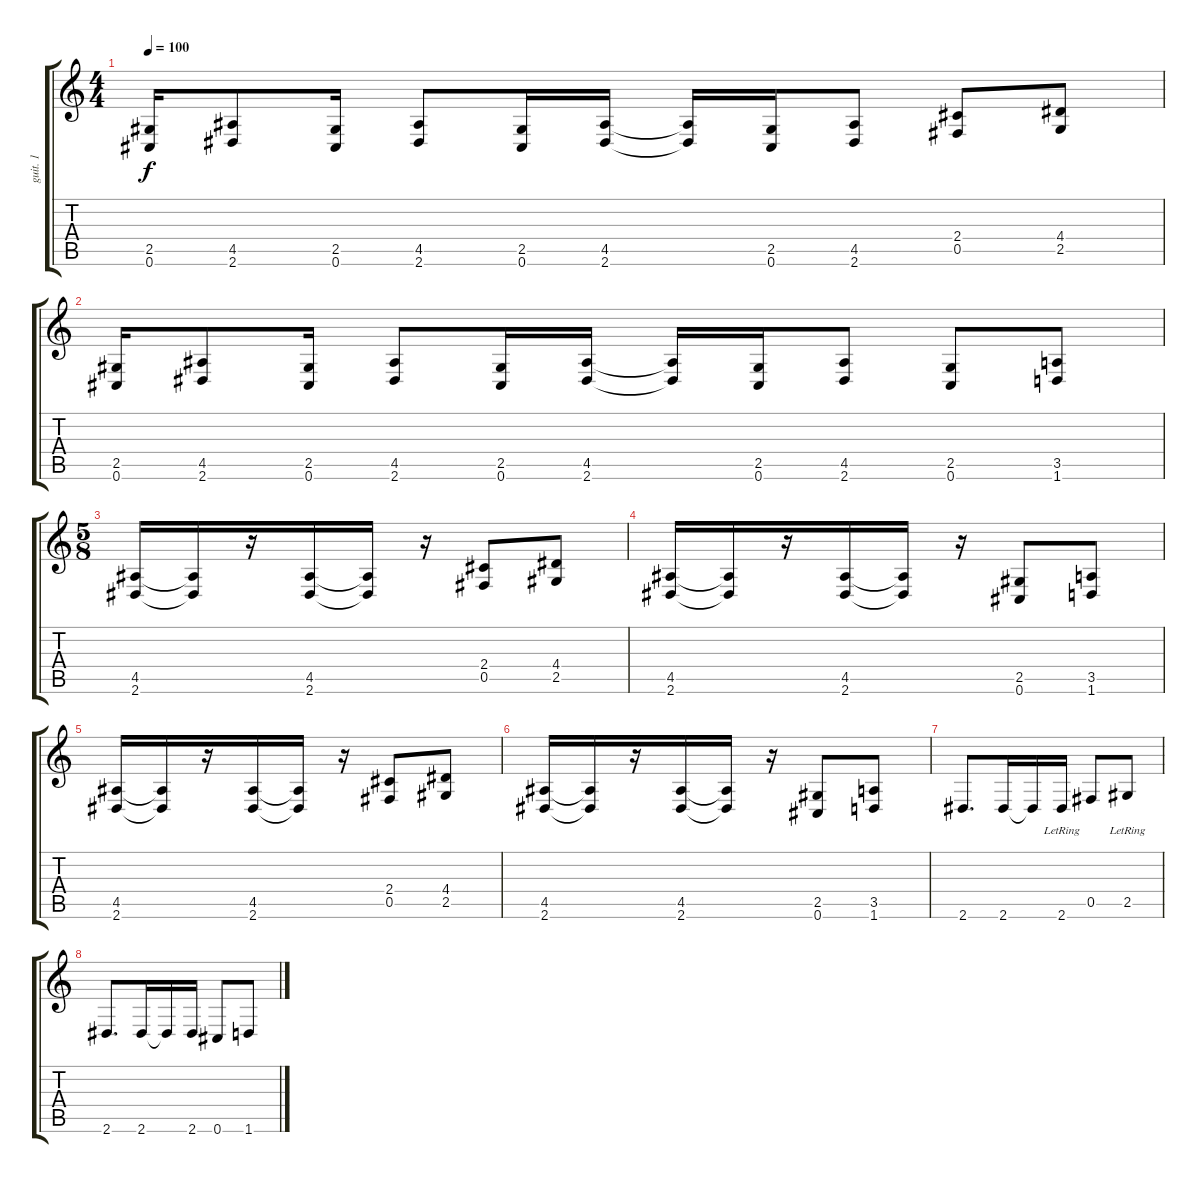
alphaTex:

\track ("guit. 1" "guit. 1") {instrument overdrivenguitar}
\staff {score tabs}
\tuning (Db4 Ab3 E3 B2 Gb2 Db2) {hide}
\ts (4 4)
\tempo 100
\clef g2
\ks c
(2.5 0.6).16{dy f} (4.5 2.6).8 (2.5 0.6).16 (4.5 2.6).8 (2.5 0.6).16 (4.5 2.6).16 (4.5{t} 2.6{t}).16 (2.5 0.6).16 (4.5 2.6).8 (2.4 0.5).8 (4.4 2.5).8 |
(2.5 0.6).16 (4.5 2.6).8 (2.5 0.6).16 (4.5 2.6).8 (2.5 0.6).16 (4.5 2.6).16 (4.5{t} 2.6{t}).16 (2.5 0.6).16 (4.5 2.6).8 (2.5 0.6).8 (3.5 1.6).8 |
\ts (5 8)
(4.5 2.6).16 (4.5{t} 2.6{t}).16 r.16 (4.5 2.6).16 (4.5{t} 2.6{t}).16 r.16 (2.4 0.5).8 (4.4 2.5).8 |
(4.5 2.6).16 (4.5{t} 2.6{t}).16 r.16 (4.5 2.6).16 (4.5{t} 2.6{t}).16 r.16 (2.5 0.6).8 (3.5 1.6).8 |
(4.5 2.6).16 (4.5{t} 2.6{t}).16 r.16 (4.5 2.6).16 (4.5{t} 2.6{t}).16 r.16 (2.4 0.5).8 (4.4 2.5).8 |
(4.5 2.6).16 (4.5{t} 2.6{t}).16 r.16 (4.5 2.6).16 (4.5{t} 2.6{t}).16 r.16 (2.5 0.6).8 (3.5 1.6).8 |
2.6.8{d volume 16 instrument electricguitarjazz} 2.6.16 2.6{t}.16 2.6{lr}.16 0.5.8 2.5{lr}.8 |
2.6.8{d} 2.6.16 2.6{t}.16 2.6.16 0.6.8 1.6.8
